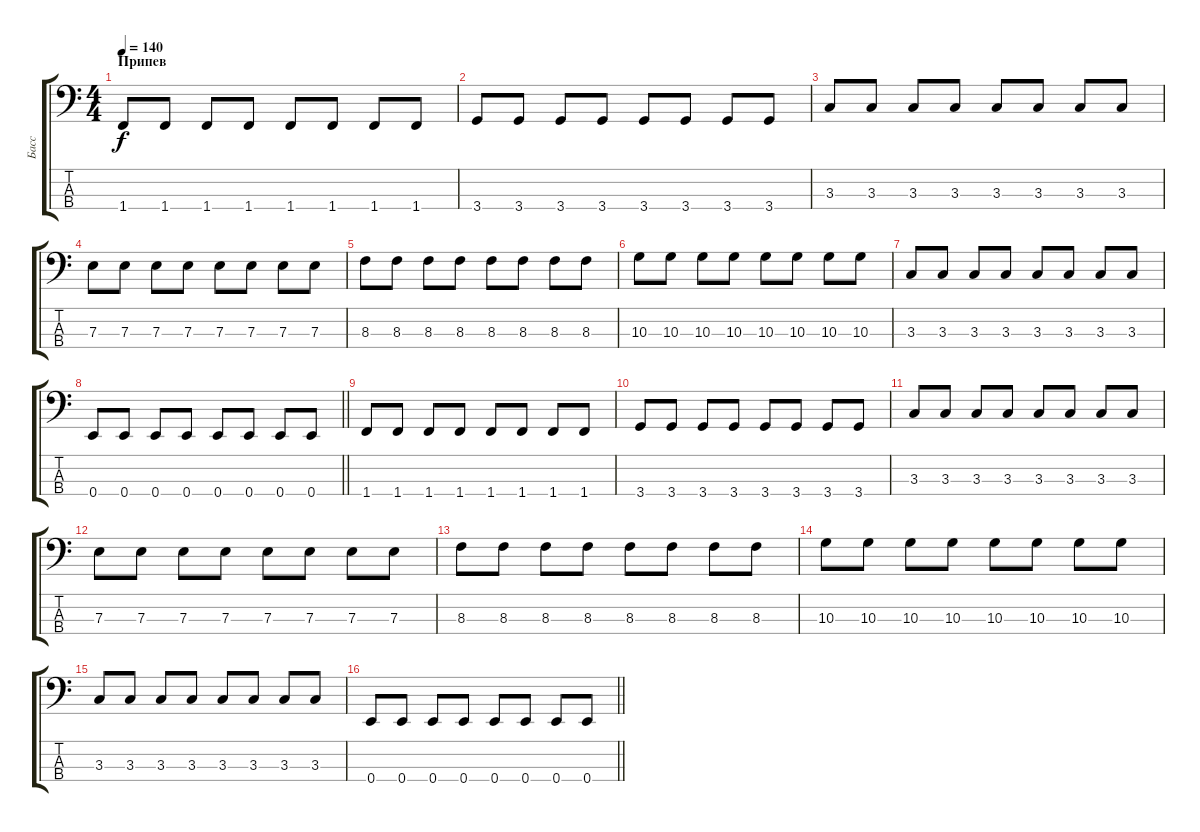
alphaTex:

\track ("Басс" "Басс") {instrument electricbassfinger}
\staff {score tabs}
\tuning (G2 D2 A1 E1) {hide}
\ts (4 4)
\section ("" "Припев")
\tempo 140
\clef f4
\ks c
1.4.8{dy f} 1.4.8 1.4.8 1.4.8 1.4.8 1.4.8 1.4.8 1.4.8 |
3.4.8 3.4.8 3.4.8 3.4.8 3.4.8 3.4.8 3.4.8 3.4.8 |
3.3.8 3.3.8 3.3.8 3.3.8 3.3.8 3.3.8 3.3.8 3.3.8 |
7.3.8 7.3.8 7.3.8 7.3.8 7.3.8 7.3.8 7.3.8 7.3.8 |
8.3.8 8.3.8 8.3.8 8.3.8 8.3.8 8.3.8 8.3.8 8.3.8 |
10.3.8 10.3.8 10.3.8 10.3.8 10.3.8 10.3.8 10.3.8 10.3.8 |
3.3.8 3.3.8 3.3.8 3.3.8 3.3.8 3.3.8 3.3.8 3.3.8 |
\barLineRight lightlight
0.4.8 0.4.8 0.4.8 0.4.8 0.4.8 0.4.8 0.4.8 0.4.8 |
1.4.8 1.4.8 1.4.8 1.4.8 1.4.8 1.4.8 1.4.8 1.4.8 |
3.4.8 3.4.8 3.4.8 3.4.8 3.4.8 3.4.8 3.4.8 3.4.8 |
3.3.8 3.3.8 3.3.8 3.3.8 3.3.8 3.3.8 3.3.8 3.3.8 |
7.3.8 7.3.8 7.3.8 7.3.8 7.3.8 7.3.8 7.3.8 7.3.8 |
8.3.8 8.3.8 8.3.8 8.3.8 8.3.8 8.3.8 8.3.8 8.3.8 |
10.3.8 10.3.8 10.3.8 10.3.8 10.3.8 10.3.8 10.3.8 10.3.8 |
3.3.8 3.3.8 3.3.8 3.3.8 3.3.8 3.3.8 3.3.8 3.3.8 |
\barLineRight lightlight
0.4.8 0.4.8 0.4.8 0.4.8 0.4.8 0.4.8 0.4.8 0.4.8
